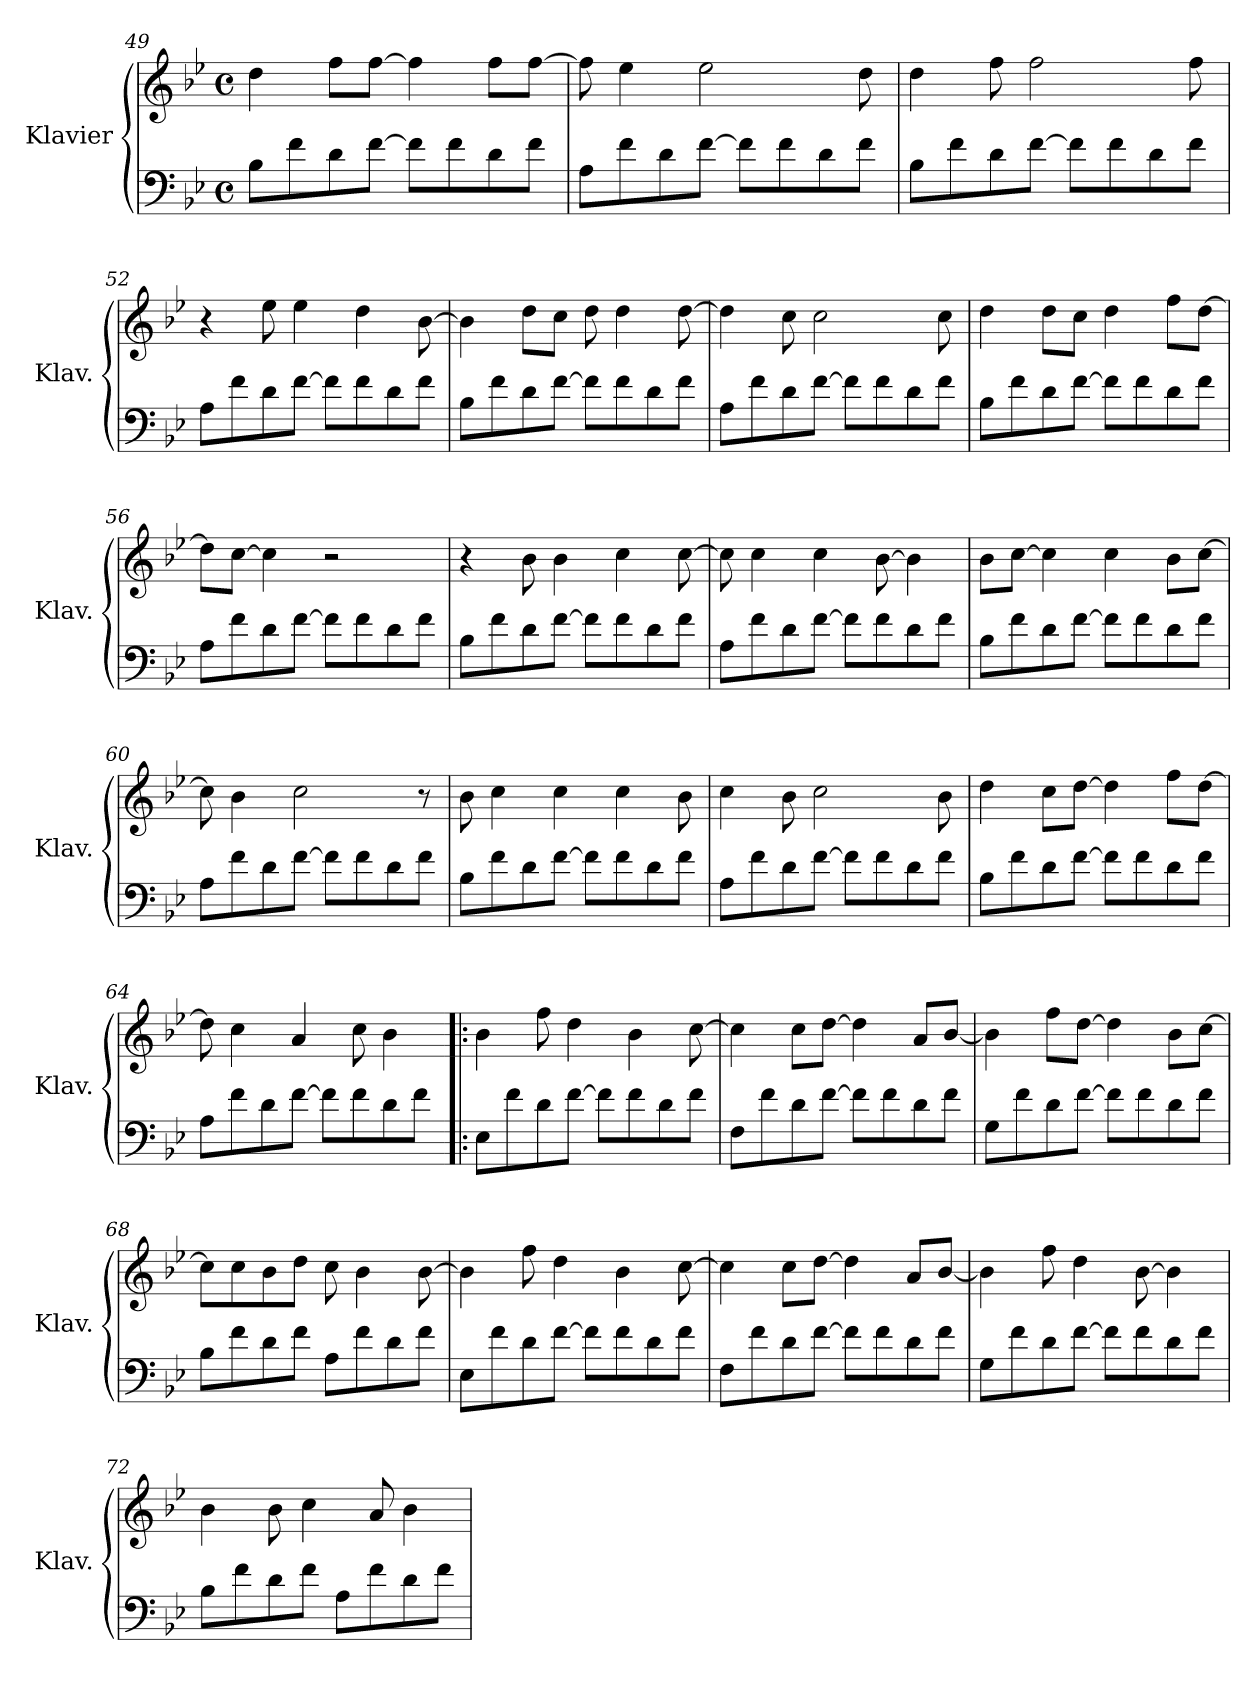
**kern	**kern
*part1	*part1
*staff2	*staff1
*I"Klavier	*
*I'Klav.	*
*clefF4	*clefG2
*k[b-e-]	*k[b-e-]
*M4/4	*M4/4
*met(c)	*met(c)
=49	=49
8B-\L	4dd\
8f\	.
8d\	8ff\L
[8f\J	[8ff\J
8f\L]	4ff\]
8f\	.
8d\	8ff\L
8f\J	[8ff\J
!!LO:LB:g=z
=50	=50
8A\L	8ff\]
8f\	4ee-\
8d\	.
[8f\J	2ee-\
8f\L]	.
8f\	.
8d\	.
8f\J	8dd\
=51	=51
8B-\L	4dd\
8f\	.
8d\	8ff\
[8f\J	2ff\
8f\L]	.
8f\	.
8d\	.
8f\J	8ff\
=52	=52
8A\L	4r
8f\	.
8d\	8ee-\
[8f\J	4ee-\
8f\L]	.
8f\	4dd\
8d\	.
8f\J	[8b-\
=53	=53
8B-\L	4b-\]
8f\	.
8d\	8dd\L
[8f\J	8cc\J
8f\L]	8dd\
8f\	4dd\
8d\	.
8f\J	[8dd\
!!LO:LB:g=z
=54	=54
8A\L	4dd\]
8f\	.
8d\	8cc\
[8f\J	2cc\
8f\L]	.
8f\	.
8d\	.
8f\J	8cc\
=55	=55
8B-\L	4dd\
8f\	.
8d\	8dd\L
[8f\J	8cc\J
8f\L]	4dd\
8f\	.
8d\	8ff\L
8f\J	[8dd\J
=56	=56
8A\L	8dd\L]
8f\	[8cc\J
8d\	4cc\]
[8f\J	.
8f\L]	2r
8f\	.
8d\	.
8f\J	.
=57	=57
8B-\L	4r
8f\	.
8d\	8b-\
[8f\J	4b-\
8f\L]	.
8f\	4cc\
8d\	.
8f\J	[8cc\
!!LO:LB:g=z
=58	=58
8A\L	8cc\]
8f\	4cc\
8d\	.
[8f\J	4cc\
8f\L]	.
8f\	[8b-\
8d\	4b-\]
8f\J	.
=59	=59
8B-\L	8b-\L
8f\	[8cc\J
8d\	4cc\]
[8f\J	.
8f\L]	4cc\
8f\	.
8d\	8b-\L
8f\J	[8cc\J
=60	=60
8A\L	8cc\]
8f\	4b-\
8d\	.
[8f\J	2cc\
8f\L]	.
8f\	.
8d\	.
8f\J	8r
=61	=61
8B-\L	8b-\
8f\	4cc\
8d\	.
[8f\J	4cc\
8f\L]	.
8f\	4cc\
8d\	.
8f\J	8b-\
!!LO:LB:g=z
=62	=62
8A\L	4cc\
8f\	.
8d\	8b-\
[8f\J	2cc\
8f\L]	.
8f\	.
8d\	.
8f\J	8b-\
=63	=63
8B-\L	4dd\
8f\	.
8d\	8cc\L
[8f\J	[8dd\J
8f\L]	4dd\]
8f\	.
8d\	8ff\L
8f\J	[8dd\J
=64	=64
8A\L	8dd\]
8f\	4cc\
8d\	.
[8f\J	4a/
8f\L]	.
8f\	8cc\
8d\	4b-\
8f\J	.
!!LO:PB:g=z
=65!|:	=65!|:
8E-\L	4b-\
8f\	.
8d\	8ff\
[8f\J	4dd\
8f\L]	.
8f\	4b-\
8d\	.
8f\J	[8cc\
=66	=66
8F\L	4cc\]
8f\	.
8d\	8cc\L
[8f\J	[8dd\J
8f\L]	4dd\]
8f\	.
8d\	8a/L
8f\J	[8b-/J
=67	=67
8G\L	4b-\]
8f\	.
8d\	8ff\L
[8f\J	[8dd\J
8f\L]	4dd\]
8f\	.
8d\	8b-\L
8f\J	[8cc\J
=68	=68
8B-\L	8cc\L]
8f\	8cc\
8d\	8b-\
8f\J	8dd\J
8A\L	8cc\
8f\	4b-\
8d\	.
8f\J	[8b-\
!!LO:LB:g=z
=69	=69
8E-\L	4b-\]
8f\	.
8d\	8ff\
[8f\J	4dd\
8f\L]	.
8f\	4b-\
8d\	.
8f\J	[8cc\
=70	=70
8F\L	4cc\]
8f\	.
8d\	8cc\L
[8f\J	[8dd\J
8f\L]	4dd\]
8f\	.
8d\	8a/L
8f\J	[8b-/J
=71	=71
8G\L	4b-\]
8f\	.
8d\	8ff\
[8f\J	4dd\
8f\L]	.
8f\	[8b-\
8d\	4b-\]
8f\J	.
=72	=72
8B-\L	4b-\
8f\	.
8d\	8b-\
8f\J	4cc\
8A\L	.
8f\	8a/
8d\	4b-\
8f\J	.
=	=
*-	*-
